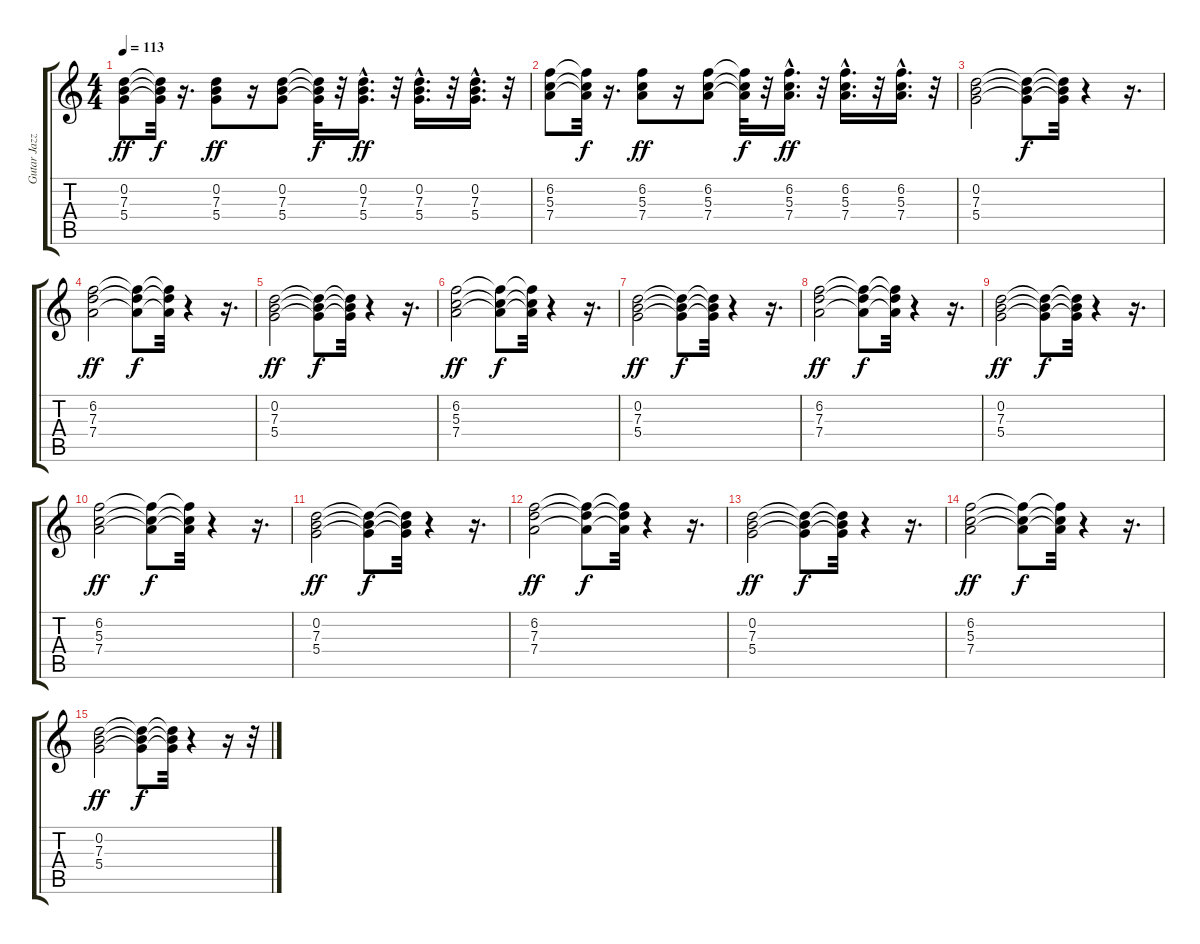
\track ("Gutar Jazz" "Gutar Jazz") {instrument electricguitarjazz}
\staff {score tabs}
\tuning (E4 B3 G3 D3 A2 E2) {hide}
\ts (4 4)
\tempo 113
\clef g2
\ks c
(0.2 7.3 5.4).8{dy ff} (0.2{t} 7.3{t} 5.4{t}).32{dy f} r.16{d} (0.2 7.3 5.4).8{dy ff} r.16 (0.2 7.3 5.4).8 (0.2{t} 7.3{t} 5.4{t}).32{dy f} r.32 (0.2{hac} 7.3{hac} 5.4{hac}).16{d dy ff} r.32 (0.2{hac} 7.3{hac} 5.4{hac}).16{d} r.32 (0.2{hac} 7.3{hac} 5.4{hac}).16{d} r.32 |
(6.2 5.3 7.4).8 (6.2{t} 5.3{t} 7.4{t}).32{dy f} r.16{d} (6.2 5.3 7.4).8{dy ff} r.16 (6.2 5.3 7.4).8 (6.2{t} 5.3{t} 7.4{t}).32{dy f} r.32 (6.2{hac} 5.3{hac} 7.4{hac}).16{d dy ff} r.32 (6.2{hac} 5.3{hac} 7.4{hac}).16{d} r.32 (6.2{hac} 5.3{hac} 7.4{hac}).16{d} r.32 |
(0.2 7.3 5.4).2 (0.2{t} 7.3{t} 5.4{t}).8{dy f} (0.2{t} 7.3{t} 5.4{t}).32 r.4 r.16{d} |
(6.2 7.3 7.4).2{dy ff} (6.2{t} 7.3{t} 7.4{t}).8{dy f} (6.2{t} 7.3{t} 7.4{t}).32 r.4 r.16{d} |
(0.2 7.3 5.4).2{dy ff} (0.2{t} 7.3{t} 5.4{t}).8{dy f} (0.2{t} 7.3{t} 5.4{t}).32 r.4 r.16{d} |
(6.2 5.3 7.4).2{dy ff} (6.2{t} 5.3{t} 7.4{t}).8{dy f} (6.2{t} 5.3{t} 7.4{t}).32 r.4 r.16{d} |
(0.2 7.3 5.4).2{dy ff} (0.2{t} 7.3{t} 5.4{t}).8{dy f} (0.2{t} 7.3{t} 5.4{t}).32 r.4 r.16{d} |
(6.2 7.3 7.4).2{dy ff} (6.2{t} 7.3{t} 7.4{t}).8{dy f} (6.2{t} 7.3{t} 7.4{t}).32 r.4 r.16{d} |
(0.2 7.3 5.4).2{dy ff volume 10} (0.2{t} 7.3{t} 5.4{t}).8{dy f} (0.2{t} 7.3{t} 5.4{t}).32 r.4 r.16{d} |
(6.2 5.3 7.4).2{dy ff volume 9} (6.2{t} 5.3{t} 7.4{t}).8{dy f} (6.2{t} 5.3{t} 7.4{t}).32 r.4 r.16{d} |
(0.2 7.3 5.4).2{dy ff volume 8} (0.2{t} 7.3{t} 5.4{t}).8{dy f} (0.2{t} 7.3{t} 5.4{t}).32 r.4 r.16{d} |
(6.2 7.3 7.4).2{dy ff volume 6} (6.2{t} 7.3{t} 7.4{t}).8{dy f} (6.2{t} 7.3{t} 7.4{t}).32 r.4 r.16{d} |
(0.2 7.3 5.4).2{dy ff volume 4} (0.2{t} 7.3{t} 5.4{t}).8{dy f} (0.2{t} 7.3{t} 5.4{t}).32 r.4 r.16{d} |
(6.2 5.3 7.4).2{dy ff volume 3} (6.2{t} 5.3{t} 7.4{t}).8{dy f} (6.2{t} 5.3{t} 7.4{t}).32 r.4 r.16{d} |
(0.2 7.3 5.4).2{dy ff volume 2} (0.2{t} 7.3{t} 5.4{t}).8{dy f} (0.2{t} 7.3{t} 5.4{t}).32 r.4 r.16 r.32
